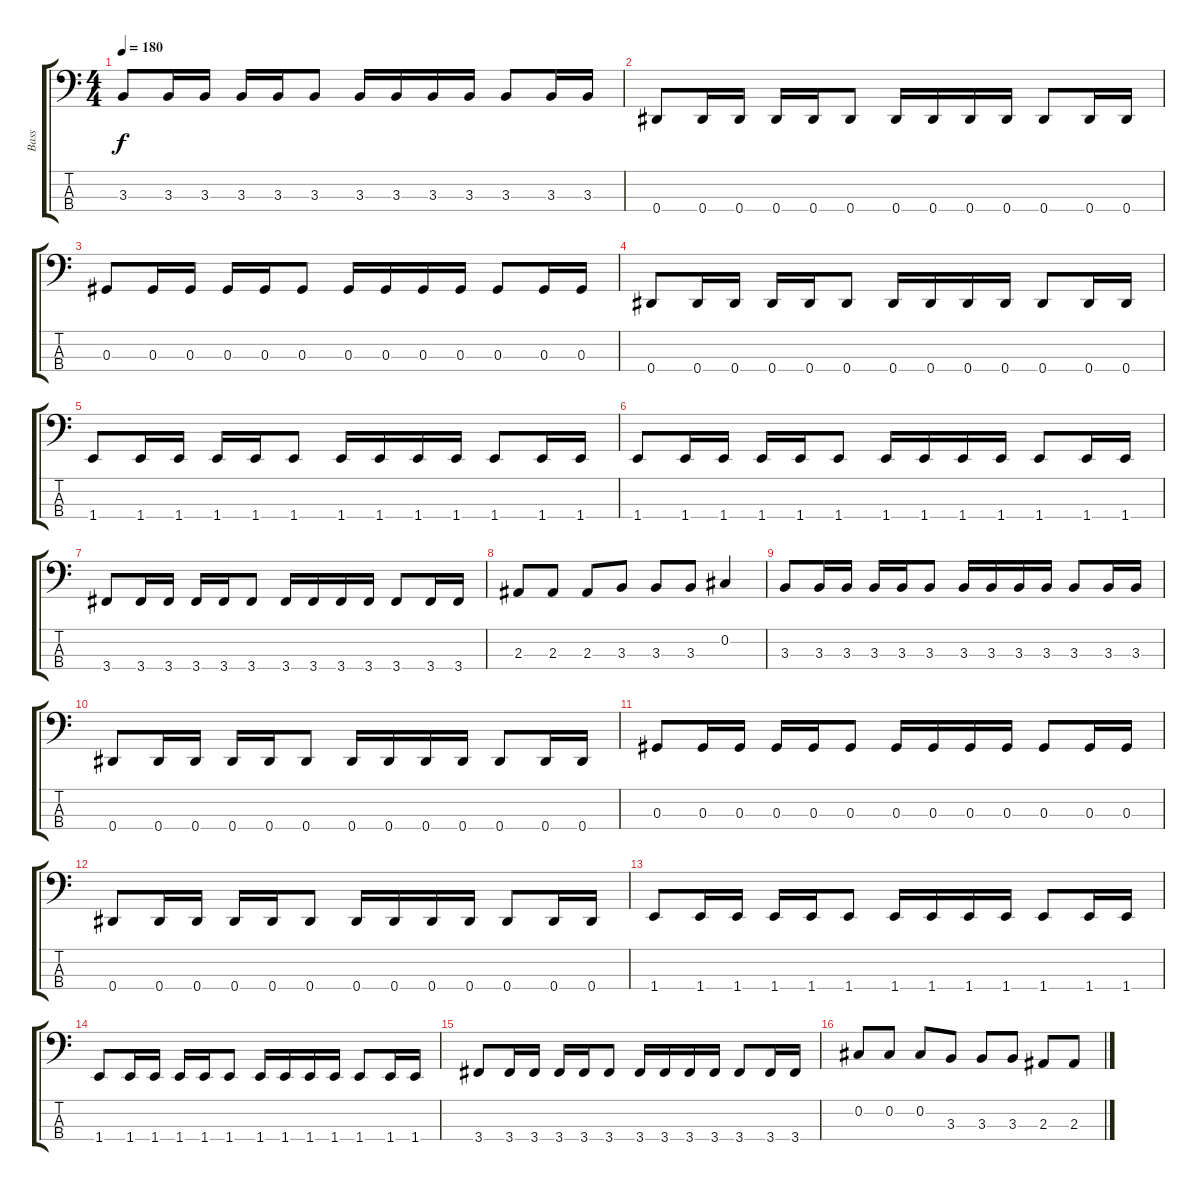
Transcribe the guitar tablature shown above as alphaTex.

\track ("Bass" "Bass") {instrument electricbassfinger}
\staff {score tabs}
\tuning (Gb2 Db2 Ab1 Eb1) {hide}
\ts (4 4)
\tempo 180
\clef f4
\ks c
3.3.8{dy f} 3.3.16 3.3.16 3.3.16 3.3.16 3.3.8 3.3.16 3.3.16 3.3.16 3.3.16 3.3.8 3.3.16 3.3.16 |
0.4.8 0.4.16 0.4.16 0.4.16 0.4.16 0.4.8 0.4.16 0.4.16 0.4.16 0.4.16 0.4.8 0.4.16 0.4.16 |
0.3.8 0.3.16 0.3.16 0.3.16 0.3.16 0.3.8 0.3.16 0.3.16 0.3.16 0.3.16 0.3.8 0.3.16 0.3.16 |
0.4.8 0.4.16 0.4.16 0.4.16 0.4.16 0.4.8 0.4.16 0.4.16 0.4.16 0.4.16 0.4.8 0.4.16 0.4.16 |
1.4.8 1.4.16 1.4.16 1.4.16 1.4.16 1.4.8 1.4.16 1.4.16 1.4.16 1.4.16 1.4.8 1.4.16 1.4.16 |
1.4.8 1.4.16 1.4.16 1.4.16 1.4.16 1.4.8 1.4.16 1.4.16 1.4.16 1.4.16 1.4.8 1.4.16 1.4.16 |
3.4.8 3.4.16 3.4.16 3.4.16 3.4.16 3.4.8 3.4.16 3.4.16 3.4.16 3.4.16 3.4.8 3.4.16 3.4.16 |
2.3.8 2.3.8 2.3.8 3.3.8 3.3.8 3.3.8 0.2.4 |
3.3.8 3.3.16 3.3.16 3.3.16 3.3.16 3.3.8 3.3.16 3.3.16 3.3.16 3.3.16 3.3.8 3.3.16 3.3.16 |
0.4.8 0.4.16 0.4.16 0.4.16 0.4.16 0.4.8 0.4.16 0.4.16 0.4.16 0.4.16 0.4.8 0.4.16 0.4.16 |
0.3.8 0.3.16 0.3.16 0.3.16 0.3.16 0.3.8 0.3.16 0.3.16 0.3.16 0.3.16 0.3.8 0.3.16 0.3.16 |
0.4.8 0.4.16 0.4.16 0.4.16 0.4.16 0.4.8 0.4.16 0.4.16 0.4.16 0.4.16 0.4.8 0.4.16 0.4.16 |
1.4.8 1.4.16 1.4.16 1.4.16 1.4.16 1.4.8 1.4.16 1.4.16 1.4.16 1.4.16 1.4.8 1.4.16 1.4.16 |
1.4.8 1.4.16 1.4.16 1.4.16 1.4.16 1.4.8 1.4.16 1.4.16 1.4.16 1.4.16 1.4.8 1.4.16 1.4.16 |
3.4.8 3.4.16 3.4.16 3.4.16 3.4.16 3.4.8 3.4.16 3.4.16 3.4.16 3.4.16 3.4.8 3.4.16 3.4.16 |
0.2.8 0.2.8 0.2.8 3.3.8 3.3.8 3.3.8 2.3.8 2.3.8
